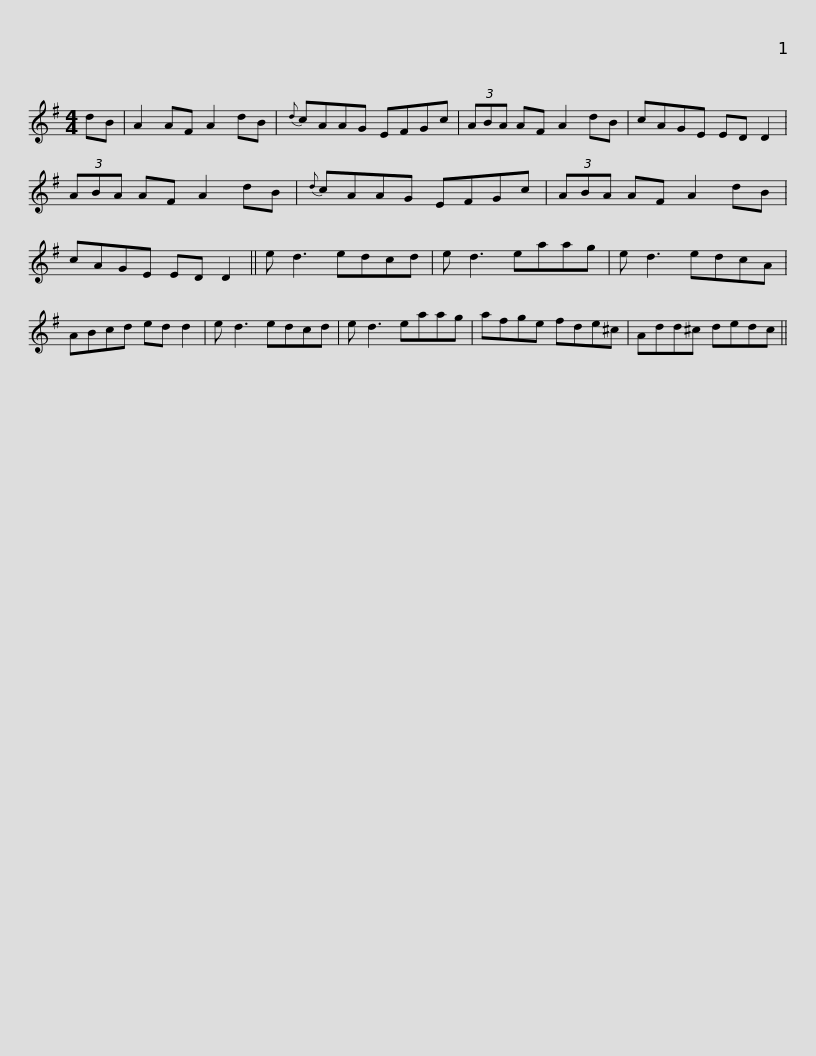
X:1
L:1/8
M:4/4
I:linebreak $
K:G
V:1 treble
V:1
 dB | A2 AF A2 dB |{d} cAAG EFGc | (3ABA AF A2 dB | cAGE ED D2 | %5
 (3ABA AF A2 dB |${d} cAAG EFGc | (3ABA AF A2 dB | cAGE ED D2 || e d3 edcd | %10
 e d3 eaag | e d3 edcA |$ ABcd ed d2 | e d3 edcd | e d3 eaag | %15
 afge fde^c | Add^c dedc || %17
